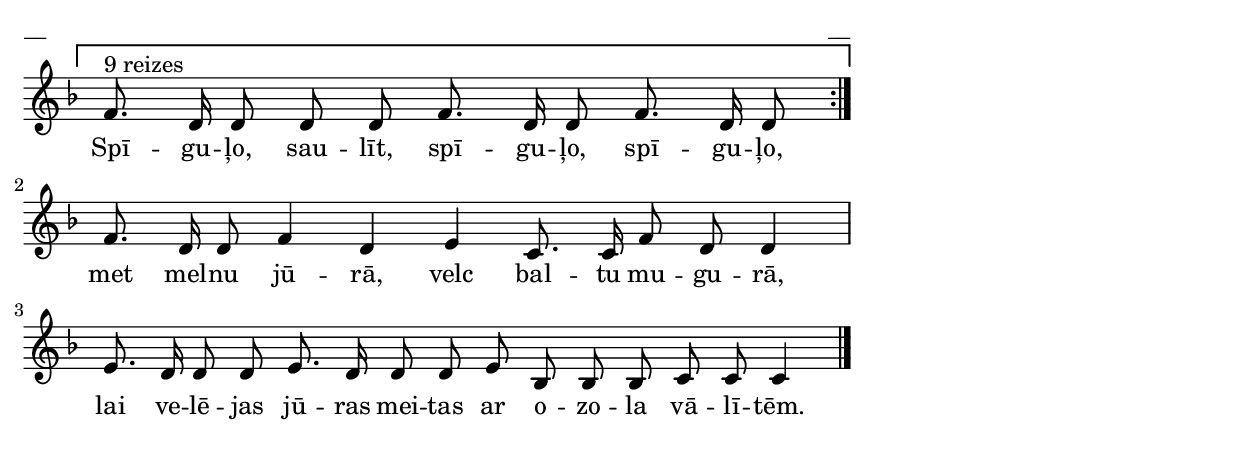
\version "2.13.16"
%\header {
%    title = "Spīguļo, saulīt"
%}
% Katrīna Riekstiņa, #59
\paper {
line-width = 14\cm
left-margin = 0.4\cm
between-system-padding = 0.1\cm
between-system-space = 0.1\cm
}
\layout {
indent = #0
ragged-last = ##f
}


voiceA = \relative c' {
\clef "treble"
\key d \minor
\override Staff.TimeSignature #'stencil = ##f
%\override Score.BarNumber #'stencil = ##f
\repeat volta 2 {
\set Score.repeatCommands = #'((volta ""))
\time 11/8
f8.^\markup{9 reizes} d16 d8 d d 
f8. d16 d8 
f8. d16 d8 
\set Score.repeatCommands = #'((volta #f))
} \break
\time 15/8
f8. d16 d8 f4 d e c8. c16 f8 d d4 | \break
\time 16/8
e8. d16 d8 d e8. d16 d8 d e bes bes bes c c c4
\bar "|."
} 



lyricA = \lyricmode {
Spī -- gu -- ļo, sau -- līt, 
spī -- gu -- ļo, spī -- gu -- ļo,
met mel -- nu jū -- rā, velc bal -- tu mu -- gu -- rā, 
lai ve -- lē -- jas jū -- ras mei -- tas 
ar o -- zo -- la vā -- lī -- tēm. 
}



fullScore = <<
\new Staff {
<<
\new Voice = "voiceA" { \oneVoice \autoBeamOff \voiceA }
\lyricsto "voiceA" \new Lyrics \lyricA
>>
}
>>

\score {
\fullScore
\header { piece = "__" opus = "__" }
}
\markup { \with-color #(x11-color 'white) \sans \smaller "__" }
\score {
\unfoldRepeats
\fullScore
\midi {
\context { \Staff \remove "Staff_performer" }
\context { \Voice \consists "Staff_performer" }
}
}



